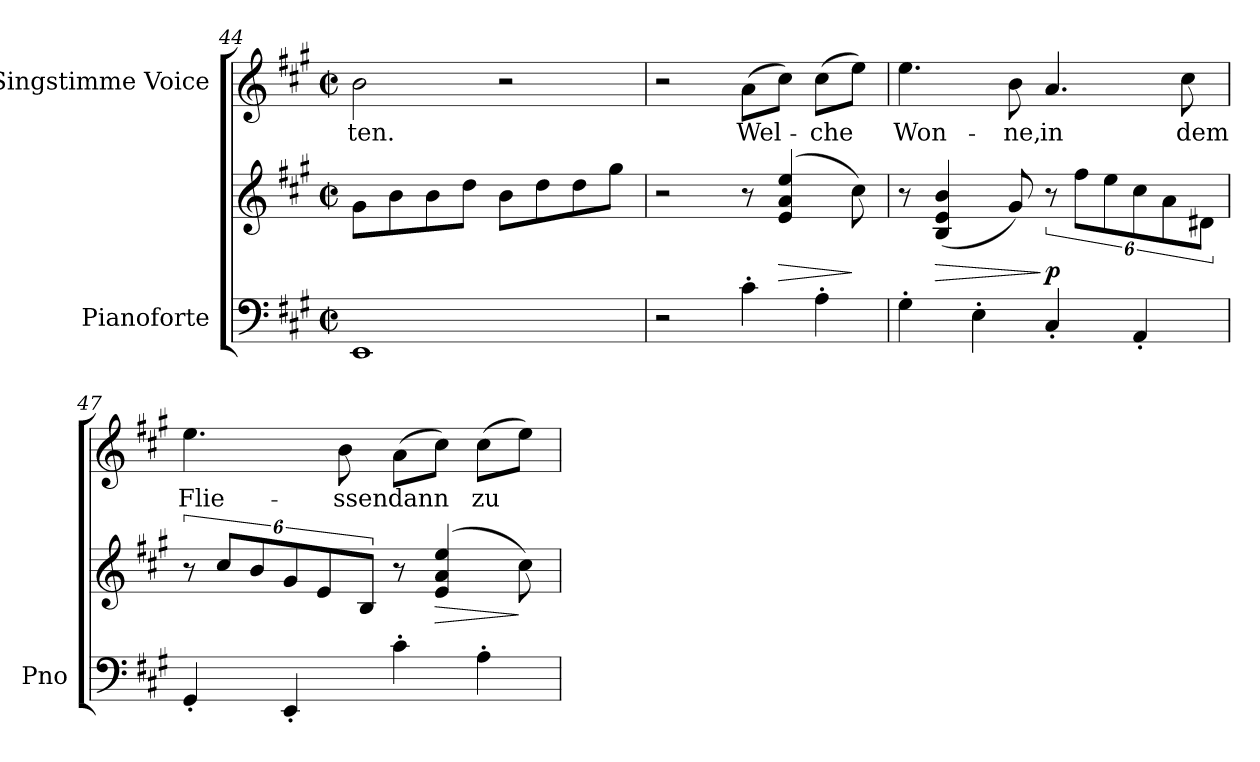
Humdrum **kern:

**kern	**kern	**dynam	**kern	**text
*part2	*part2	*part2	*part1	*part1
*staff3	*staff2	*staff2/3	*staff1	*staff1
*I"Pianoforte	*	*	*I"Singstimme Voice	*
*I'Pno	*	*	*	*
*clefF4	*clefG2	*	*clefG2	*
*k[f#c#g#]	*k[f#c#g#]	*	*k[f#c#g#]	*
*M2/2	*M2/2	*	*M2/2	*
*met(c|)	*met(c|)	*	*met(c|)	*
=44	=44	=44	=44	=44
1EE	8g#\L	.	2b\	-ten.
.	8b\	.	.	.
.	8b\	.	.	.
.	8dd\J	.	.	.
.	8b\L	.	2r	.
.	8dd\	.	.	.
.	8dd\	.	.	.
.	8gg#\J	.	.	.
=45	=45	=45	=45	=45
2r	2r	.	2r	.
4c#'\	8r	.	(8a\L	Wel-
!	!	!LO:HP:b	!	!
.	(4e/ 4a/ 4ee/	>	8cc#\J)	.
4A'\	.	.	(8cc#\L	-che
.	8cc#\)	]	8ee\J)	.
=46	=46	=46	=46	=46
4G#'\	8r	.	4.ee\	Won-
!	!	!LO:HP:b	!	!
.	(>4B/ 4e/ 4b/	>	.	.
4E'\	.	.	.	.
.	8g#/)	.	8b\	-ne,
!	!	!LO:DY:n=1:b	!	!
4C#'/	12r	] p	4.a/	in
.	12ff#\L	.	.	.
.	12ee\	.	.	.
4AA'/	12cc#\	.	.	.
.	12a\	.	.	.
.	.	.	8cc#\	dem
.	12d#X\J	.	.	.
=47	=47	=47	=47	=47
4GG#'/	12r	.	4.ee\	Flie-
.	12cc#/L	.	.	.
.	12b/	.	.	.
4EE'/	12g#/	.	.	.
.	12e/	.	.	.
.	.	.	8b\	-ssen
.	12B/J	.	.	.
4c#'\	8r	.	(8a\L	dann
!	!	!LO:HP:b	!	!
.	(4e/ 4a/ 4ee/	>	8cc#\J)	.
4A'\	.	.	(8cc#\L	zu
.	8cc#\)	]	8ee\J)	.
=	=	=	=	=
*-	*-	*-	*-	*-
